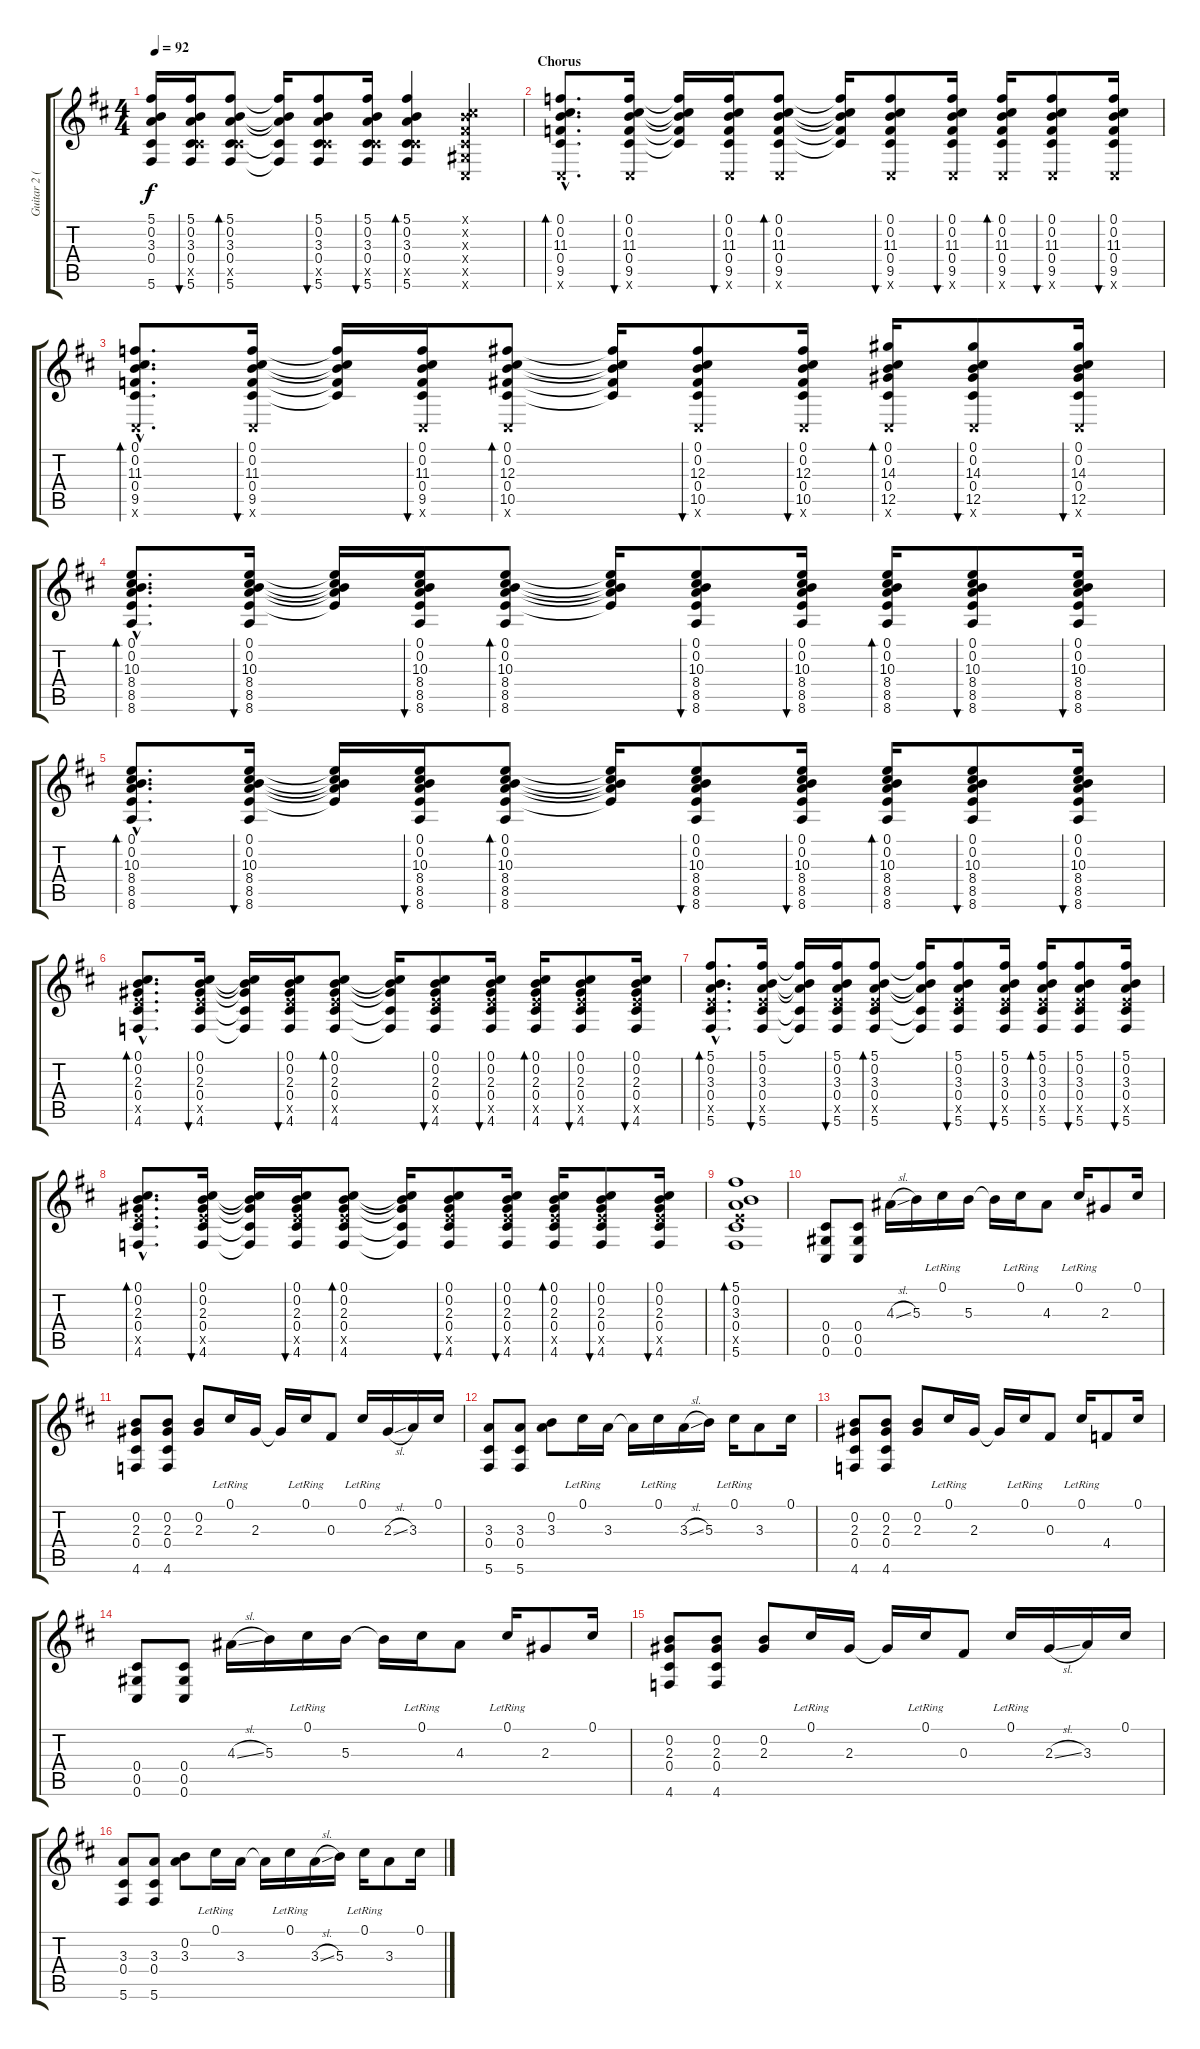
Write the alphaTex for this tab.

\track ("Guitar 2 (12-string)" "Guitar 2 (") {instrument acousticguitarsteel}
\staff {score tabs}
\tuning (Db4 B3 Gb3 Db3 Ab2 Db2) {hide}
\ts (4 4)
\tempo 92
\clef g2
\ks d
(5.1{t} 0.2{t} 3.3{t} 0.4{t} 5.6{t}).16{dy f} (5.1 0.2 3.3 0.4 5.5{x} 5.6).16{bu 60} (5.1 0.2 3.3 0.4 5.5{x} 5.6).8{bd 60} (5.1{t} 0.2{t} 3.3{t} 0.4{t} 5.6{t}).16 (5.1 0.2 3.3 0.4 5.5{x} 5.6).8{bu 60} (5.1 0.2 3.3 0.4 5.5{x} 5.6).16{bu 60} (5.1 0.2 3.3 0.4 5.5{x} 5.6).4{bd 60} (0.1{x} 0.2{x} 0.3{x} 0.4{x} 0.5{x} 0.6{x}).4 |
\section ("" "Chorus")
(0.1{hac} 0.2{hac} 11.3{hac} 0.4{hac} 9.5{hac} 0.6{hac x}).8{d bd 60} (0.1 0.2 11.3 0.4 9.5 0.6{x}).16{bu 60} (0.1{t} 0.2{t} 11.3{t} 0.4{t} 9.5{t}).16 (0.1 0.2 11.3 0.4 9.5 0.6{x}).16{bu 60} (0.1 0.2 11.3 0.4 9.5 0.6{x}).8{bd 60} (0.1{t} 0.2{t} 11.3{t} 0.4{t} 9.5{t}).16 (0.1 0.2 11.3 0.4 9.5 0.6{x}).8{bu 60} (0.1 0.2 11.3 0.4 9.5 0.6{x}).16{bu 60} (0.1 0.2 11.3 0.4 9.5 0.6{x}).16{bd 60} (0.1 0.2 11.3 0.4 9.5 0.6{x}).8{bu 60} (0.1 0.2 11.3 0.4 9.5 0.6{x}).16{bu 60} |
(0.1{hac} 0.2{hac} 11.3{hac} 0.4{hac} 9.5{hac} 0.6{hac x}).8{d bd 60} (0.1 0.2 11.3 0.4 9.5 0.6{x}).16{bu 60} (0.1{t} 0.2{t} 11.3{t} 0.4{t} 9.5{t}).16 (0.1 0.2 11.3 0.4 9.5 0.6{x}).16{bu 60} (0.1 0.2 12.3 0.4 10.5 0.6{x}).8{bd 60} (0.1{t} 0.2{t} 12.3{t} 0.4{t} 10.5{t}).16 (0.1 0.2 12.3 0.4 10.5 0.6{x}).8{bu 60} (0.1 0.2 12.3 0.4 10.5 0.6{x}).16{bu 60} (0.1 0.2 14.3 0.4 12.5 0.6{x}).16{bd 60} (0.1 0.2 14.3 0.4 12.5 0.6{x}).8{bu 60} (0.1 0.2 14.3 0.4 12.5 0.6{x}).16{bu 60} |
(0.1{hac} 0.2{hac} 10.3{hac} 8.4{hac} 8.5{hac} 8.6{hac}).8{d bd 60} (0.1 0.2 10.3 8.4 8.5 8.6).16{bu 60} (0.1{t} 0.2{t} 10.3{t} 8.4{t} 8.5{t}).16 (0.1 0.2 10.3 8.4 8.5 8.6).16{bu 60} (0.1 0.2 10.3 8.4 8.5 8.6).8{bd 60} (0.1{t} 0.2{t} 10.3{t} 8.4{t} 8.5{t}).16 (0.1 0.2 10.3 8.4 8.5 8.6).8{bu 60} (0.1 0.2 10.3 8.4 8.5 8.6).16{bu 60} (0.1 0.2 10.3 8.4 8.5 8.6).16{bd 60} (0.1 0.2 10.3 8.4 8.5 8.6).8{bu 60} (0.1 0.2 10.3 8.4 8.5 8.6).16{bu 60} |
(0.1{hac} 0.2{hac} 10.3{hac} 8.4{hac} 8.5{hac} 8.6{hac}).8{d bd 60} (0.1 0.2 10.3 8.4 8.5 8.6).16{bu 60} (0.1{t} 0.2{t} 10.3{t} 8.4{t} 8.5{t}).16 (0.1 0.2 10.3 8.4 8.5 8.6).16{bu 60} (0.1 0.2 10.3 8.4 8.5 8.6).8{bd 60} (0.1{t} 0.2{t} 10.3{t} 8.4{t} 8.5{t}).16 (0.1 0.2 10.3 8.4 8.5 8.6).8{bu 60} (0.1 0.2 10.3 8.4 8.5 8.6).16{bu 60} (0.1 0.2 10.3 8.4 8.5 8.6).16{bd 60} (0.1 0.2 10.3 8.4 8.5 8.6).8{bu 60} (0.1 0.2 10.3 8.4 8.5 8.6).16{bu 60} |
(0.1{hac} 0.2{hac} 2.3{hac} 0.4{hac} 8.5{hac x} 4.6{hac}).8{d bd 60} (0.1 0.2 2.3 0.4 8.5{x} 4.6).16{bu 60} (0.1{t} 0.2{t} 2.3{t} 0.4{t} 4.6{t}).16 (0.1 0.2 2.3 0.4 8.5{x} 4.6).16{bu 60} (0.1 0.2 2.3 0.4 8.5{x} 4.6).8{bd 60} (0.1{t} 0.2{t} 2.3{t} 0.4{t} 4.6{t}).16 (0.1 0.2 2.3 0.4 8.5{x} 4.6).8{bu 60} (0.1 0.2 2.3 0.4 8.5{x} 4.6).16{bu 60} (0.1 0.2 2.3 0.4 8.5{x} 4.6).16{bd 60} (0.1 0.2 2.3 0.4 8.5{x} 4.6).8{bu 60} (0.1 0.2 2.3 0.4 8.5{x} 4.6).16{bu 60} |
(5.1{hac} 0.2{hac} 3.3{hac} 0.4{hac} 8.5{hac x} 5.6{hac}).8{d bd 60} (5.1 0.2 3.3 0.4 8.5{x} 5.6).16{bu 60} (5.1{t} 0.2{t} 3.3{t} 0.4{t} 5.6{t}).16 (5.1 0.2 3.3 0.4 8.5{x} 5.6).16{bu 60} (5.1 0.2 3.3 0.4 8.5{x} 5.6).8{bd 60} (5.1{t} 0.2{t} 3.3{t} 0.4{t} 5.6{t}).16 (5.1 0.2 3.3 0.4 8.5{x} 5.6).8{bu 60} (5.1 0.2 3.3 0.4 8.5{x} 5.6).16{bu 60} (5.1 0.2 3.3 0.4 8.5{x} 5.6).16{bd 60} (5.1 0.2 3.3 0.4 8.5{x} 5.6).8{bu 60} (5.1 0.2 3.3 0.4 8.5{x} 5.6).16{bu 60} |
(0.1{hac} 0.2{hac} 2.3{hac} 0.4{hac} 8.5{hac x} 4.6{hac}).8{d bd 60} (0.1 0.2 2.3 0.4 8.5{x} 4.6).16{bu 60} (0.1{t} 0.2{t} 2.3{t} 0.4{t} 4.6{t}).16 (0.1 0.2 2.3 0.4 8.5{x} 4.6).16{bu 60} (0.1 0.2 2.3 0.4 8.5{x} 4.6).8{bd 60} (0.1{t} 0.2{t} 2.3{t} 0.4{t} 4.6{t}).16 (0.1 0.2 2.3 0.4 8.5{x} 4.6).8{bu 60} (0.1 0.2 2.3 0.4 8.5{x} 4.6).16{bu 60} (0.1 0.2 2.3 0.4 8.5{x} 4.6).16{bd 60} (0.1 0.2 2.3 0.4 8.5{x} 4.6).8{bu 60} (0.1 0.2 2.3 0.4 8.5{x} 4.6).16{bu 60} |
(5.1 0.2 3.3 0.4 8.5{x} 5.6).1{bd 60} |
(0.4 0.5 0.6).8 (0.4 0.5 0.6).8 4.3{sl}.16 5.3.16 0.1{lr}.16 5.3.16 5.3{t}.16 0.1{lr}.16 4.3.8 0.1{lr}.16 2.3.8 0.1.16 |
(0.2 2.3 0.4 4.6).8 (0.2 2.3 0.4 4.6).8 (0.2 2.3).8 0.1{lr}.16 2.3.16 2.3{t}.16 0.1{lr}.16 0.3.8 0.1{lr}.16 2.3{sl}.16 3.3.16 0.1.16 |
(3.3 0.4 5.6).8 (3.3 0.4 5.6).8 (0.2 3.3).8 0.1{lr}.16 3.3.16 3.3{t}.16 0.1{lr}.16 3.3{sl}.16 5.3.16 0.1{lr}.16 3.3.8 0.1.16 |
(0.2 2.3 0.4 4.6).8 (0.2 2.3 0.4 4.6).8 (0.2 2.3).8 0.1{lr}.16 2.3.16 2.3{t}.16 0.1{lr}.16 0.3.8 0.1{lr}.16 4.4.8 0.1.16 |
(0.4 0.5 0.6).8 (0.4 0.5 0.6).8 4.3{sl}.16 5.3.16 0.1{lr}.16 5.3.16 5.3{t}.16 0.1{lr}.16 4.3.8 0.1{lr}.16 2.3.8 0.1.16 |
(0.2 2.3 0.4 4.6).8 (0.2 2.3 0.4 4.6).8 (0.2 2.3).8 0.1{lr}.16 2.3.16 2.3{t}.16 0.1{lr}.16 0.3.8 0.1{lr}.16 2.3{sl}.16 3.3.16 0.1.16 |
(3.3 0.4 5.6).8 (3.3 0.4 5.6).8 (0.2 3.3).8 0.1{lr}.16 3.3.16 3.3{t}.16 0.1{lr}.16 3.3{sl}.16 5.3.16 0.1{lr}.16 3.3.8 0.1.16
